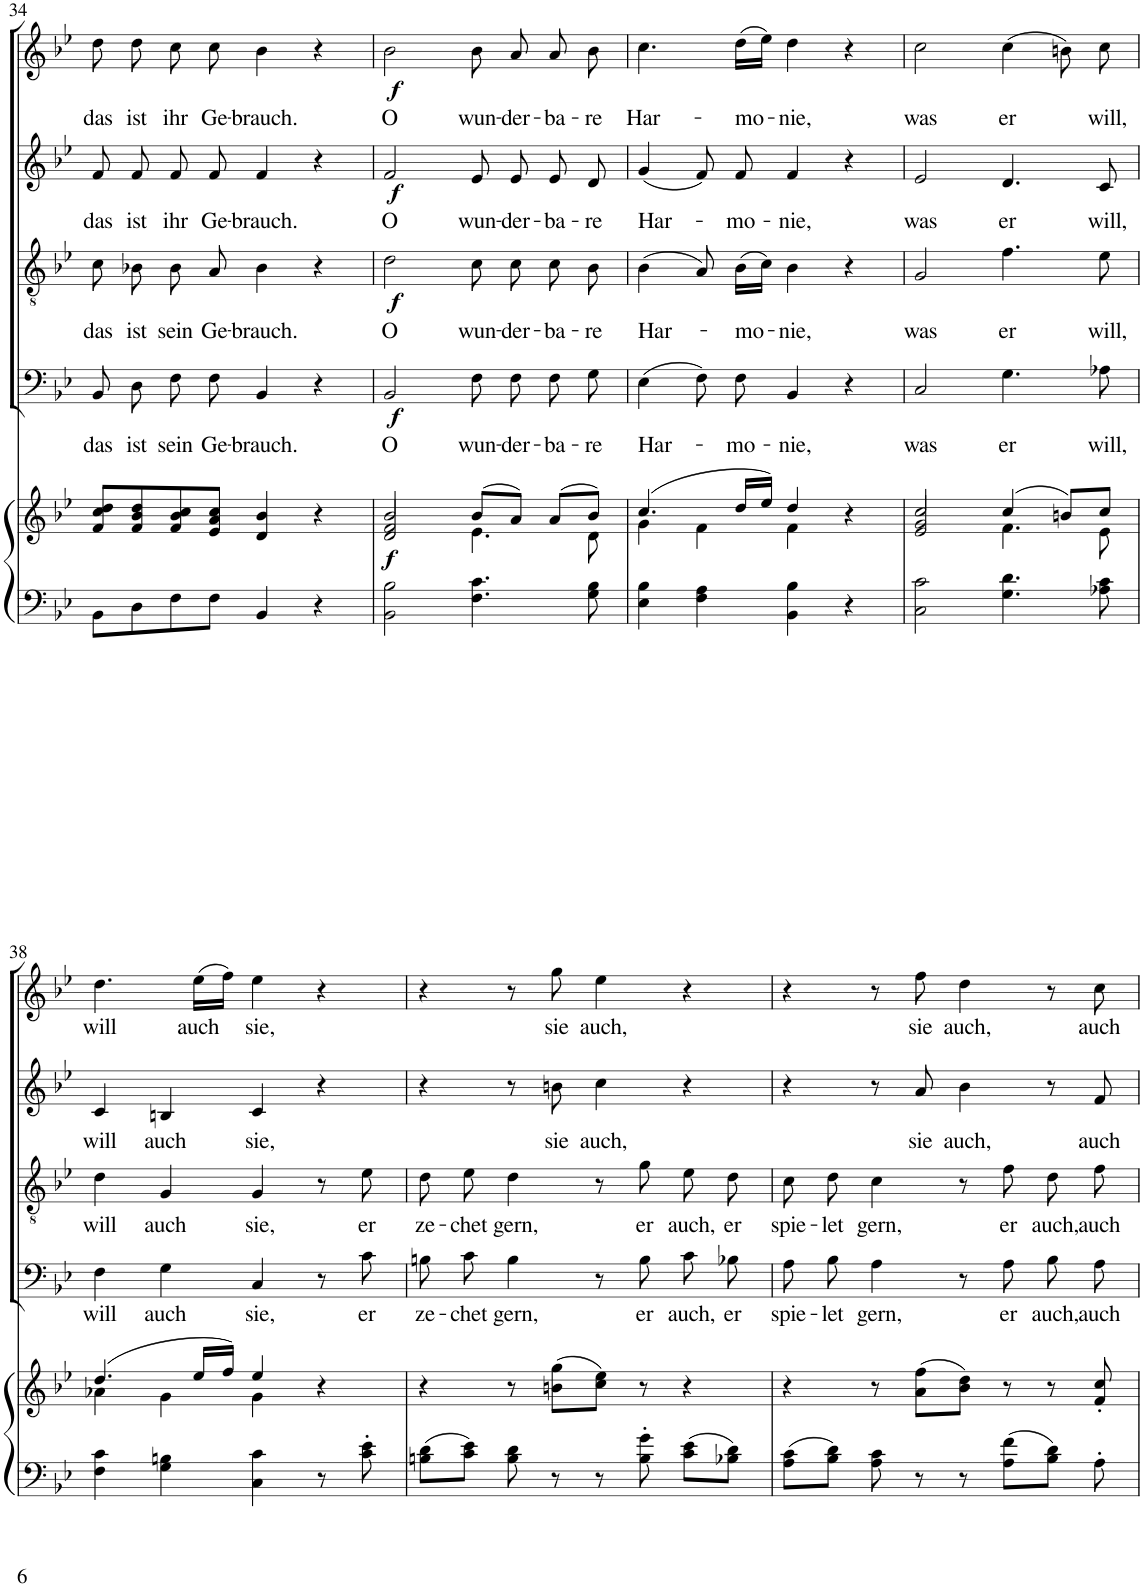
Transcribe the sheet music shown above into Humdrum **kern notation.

**kern	**kern	**dynam	**kern	**text	**dynam	**kern	**text	**dynam	**kern	**text	**dynam	**kern	**text	**dynam
*part5	*part5	*part5	*part4	*part4	*part4	*part3	*part3	*part3	*part2	*part2	*part2	*part1	*part1	*part1
*staff6	*staff5	*staff5/6	*staff4	*staff4	*staff4	*staff3	*staff3	*staff3	*staff2	*staff2	*staff2	*staff1	*staff1	*staff1
*I"Pianoforte	*	*	*I"Basso	*	*	*I"Tenore	*	*	*I"Alto	*	*	*I"Soprano	*	*
*I'Pno	*	*	*	*	*	*	*	*	*	*	*	*	*	*
!!LO:PB:g=z
*clefF4	*clefG2	*	*clefF4	*	*	*clefGv2	*	*	*clefG2	*	*	*clefG2	*	*
*k[b-e-]	*k[b-e-]	*	*k[b-e-]	*	*	*k[b-e-]	*	*	*k[b-e-]	*	*	*k[b-e-]	*	*
*M4/4	*M4/4	*	*M4/4	*	*	*M4/4	*	*	*M4/4	*	*	*M4/4	*	*
*met(c)	*met(c)	*	*met(c)	*	*	*met(c)	*	*	*met(c)	*	*	*met(c)	*	*
=34	=34	=34	=34	=34	=34	=34	=34	=34	=34	=34	=34	=34	=34	=34
!	!	!	!	!LO:LY:b	!	!	!LO:LY:b	!	!	!LO:LY:b	!	!	!LO:LY:b	!
8BB-\L	8f/ 8cc/ 8dd/L	.	8BB-/L	das	.	8c\	das	.	8f/L	das	.	8dd\	das	.
!	!	!	!	!LO:LY:b	!	!	!LO:LY:b	!	!	!LO:LY:b	!	!	!LO:LY:b	!
8D\	8f/ 8b-/ 8dd/	.	8D/J	ist	.	8B-X\	ist	.	8f/J	ist	.	8dd\	ist	.
!	!	!	!	!LO:LY:b	!	!	!LO:LY:b	!	!	!LO:LY:b	!	!	!LO:LY:b	!
8F\	8f/ 8b-/ 8cc/	.	8F\L	sein	.	8B-\	sein	.	8f/L	ihr	.	8cc\	ihr	.
!	!	!	!	!LO:LY:b	!	!	!LO:LY:b	!	!	!LO:LY:b	!	!	!LO:LY:b	!
8F\J	8e-/ 8a/ 8cc/J	.	8F\J	Ge-	.	8A/	Ge-	.	8f/J	Ge-	.	8cc\	Ge-	.
!	!	!	!	!LO:LY:b	!	!	!LO:LY:b	!	!	!LO:LY:b	!	!	!LO:LY:b	!
4BB-/	4d/ 4b-/	.	4BB-/	-brauch.	.	4B-\	-brauch.	.	4f/	-brauch.	.	4b-\	-brauch.	.
4r	4r	.	4r	.	.	4r	.	.	4r	.	.	4r	.	.
=35	=35	=35	=35	=35	=35	=35	=35	=35	=35	=35	=35	=35	=35	=35
*	*^	*	*	*	*	*	*	*	*	*	*	*	*	*
!	!	!	!LO:DY:b	!	!LO:LY:b	!LO:DY:b	!	!LO:LY:b	!LO:DY:b	!	!LO:LY:b	!LO:DY:b	!	!LO:LY:b	!LO:DY:b
2BB-\ 2B-\	2b-/	2d/ 2f/	f	2BB-/	O	f	2d\	O	f	2f/	O	f	2b-\	O	f
!	!	!	!	!	!LO:LY:b	!	!	!LO:LY:b	!	!	!LO:LY:b	!	!	!LO:LY:b	!
4.F\ 4.c\	(8b-/L	4.e-\	.	8F\L	wun-	.	8c\	wun-	.	8e-/L	wun-	.	8b-\	wun-	.
!	!	!	!	!	!LO:LY:b	!	!	!LO:LY:b	!	!	!LO:LY:b	!	!	!LO:LY:b	!
.	8a/J)	.	.	8F\J	-der-	.	8c\	-der-	.	8e-/J	-der-	.	8a/	-der-	.
!	!	!	!	!	!LO:LY:b	!	!	!LO:LY:b	!	!	!LO:LY:b	!	!	!LO:LY:b	!
.	(8a/L	.	.	8F\L	-ba-	.	8c\	-ba-	.	8e-/L	-ba-	.	8a/	-ba-	.
!	!	!	!	!	!LO:LY:b	!	!	!LO:LY:b	!	!	!LO:LY:b	!	!	!LO:LY:b	!
8G\ 8B-\	8b-/J)	8d\	.	8G\J	-re	.	8B-\	-re	.	8d/J	-re	.	8b-\	-re	.
=36	=36	=36	=36	=36	=36	=36	=36	=36	=36	=36	=36	=36	=36	=36	=36
!	!	!	!	!	!LO:LY:b	!	!	!LO:LY:b	!	!	!LO:LY:b	!	!	!LO:LY:b	!
4E-\ 4B-\	(4.cc/	4g\	.	(4E-\	Har-	.	(4B-\	Har-	.	(4g/	Har-	.	4.cc\	Har-	.
4F\ 4A\	.	4f\	.	8F\L)	.	.	8A/)	.	.	8f/L)	.	.	.	.	.
!	!	!	!	!	!LO:LY:b	!	!	!LO:LY:b	!	!	!LO:LY:b	!	!	!LO:LY:b	!
.	16dd/LL	.	.	8F\J	-mo-	.	(16B-\LL	-mo-	.	8f/J	-mo-	.	(16dd\LL	-mo-	.
.	16ee-/JJ)	.	.	.	.	.	16c\JJ)	.	.	.	.	.	16ee-\JJ)	.	.
!	!	!	!	!	!LO:LY:b	!	!	!LO:LY:b	!	!	!LO:LY:b	!	!	!LO:LY:b	!
4BB-\ 4B-\	4dd/	4f\	.	4BB-/	-nie,	.	4B-\	-nie,	.	4f/	-nie,	.	4dd\	-nie,	.
4r	4r	4ryy	.	4r	.	.	4r	.	.	4r	.	.	4r	.	.
=37	=37	=37	=37	=37	=37	=37	=37	=37	=37	=37	=37	=37	=37	=37	=37
!	!	!	!	!	!LO:LY:b	!	!	!LO:LY:b	!	!	!LO:LY:b	!	!	!LO:LY:b	!
2C\ 2c\	2cc/	2e-/ 2g/	.	2C/	was	.	2G/	was	.	2e-/	was	.	2cc\	was	.
!	!	!	!	!	!LO:LY:b	!	!	!LO:LY:b	!	!	!LO:LY:b	!	!	!LO:LY:b	!
4.G\ 4.d\	(4cc/	4.f\	.	4.G\	er	.	4.f\	er	.	4.d/	er	.	(4cc\	er	.
.	8bn/L)	.	.	.	.	.	.	.	.	.	.	.	8bn\)	.	.
!	!	!	!	!	!LO:LY:b	!	!	!LO:LY:b	!	!	!LO:LY:b	!	!	!LO:LY:b	!
8A-X\ 8c\	8cc/J	8e-\	.	8A-X\	will,	.	8e-\	will,	.	8c/	will,	.	8cc\	will,	.
!!LO:LB:g=z
=38	=38	=38	=38	=38	=38	=38	=38	=38	=38	=38	=38	=38	=38	=38	=38
!	!	!	!	!	!LO:LY:b	!	!	!LO:LY:b	!	!	!LO:LY:b	!	!	!LO:LY:b	!
4F\ 4c\	(4.dd/	4a-X\	.	4F\	will	.	4d\	will	.	4c/	will	.	4.dd\	will	.
!	!	!	!	!	!LO:LY:b	!	!	!LO:LY:b	!	!	!LO:LY:b	!	!	!	!
4G\ 4Bn\	.	4g\	.	4G\	auch	.	4G/	auch	.	4Bn/	auch	.	.	.	.
!	!	!	!	!	!	!	!	!	!	!	!	!	!	!LO:LY:b	!
.	16ee-/LL	.	.	.	.	.	.	.	.	.	.	.	(16ee-\LL	auch	.
.	16ff/JJ)	.	.	.	.	.	.	.	.	.	.	.	16ff\JJ)	.	.
!	!	!	!	!	!LO:LY:b	!	!	!LO:LY:b	!	!	!LO:LY:b	!	!	!LO:LY:b	!
4C\ 4c\	4ee-/	4g\	.	4C/	sie,	.	4G/	sie,	.	4c/	sie,	.	4ee-\	sie,	.
8r	4r	4ryy	.	8r	.	.	8r	.	.	4r	.	.	4r	.	.
!	!	!	!	!	!LO:LY:b	!	!	!LO:LY:b	!	!	!	!	!	!	!
8c\' 8e-\'	.	.	.	8c\	er	.	8e-\	er	.	.	.	.	.	.	.
*	*v	*v	*	*	*	*	*	*	*	*	*	*	*	*	*
=39	=39	=39	=39	=39	=39	=39	=39	=39	=39	=39	=39	=39	=39	=39
!	!	!	!	!LO:LY:b	!	!	!LO:LY:b	!	!	!	!	!	!	!
8Bn\ 8d\L	4r	.	8Bn\L	ze-	.	8d\	ze-	.	4r	.	.	4r	.	.
!	!	!	!	!LO:LY:b	!	!	!LO:LY:b	!	!	!	!	!	!	!
8c\ 8e-\J	.	.	8c\J	-chet	.	8e-\	-chet	.	.	.	.	.	.	.
!	!	!	!	!LO:LY:b	!	!	!LO:LY:b	!	!	!	!	!	!	!
8B\ 8d\	8r	.	4B\	gern,	.	4d\	gern,	.	8r	.	.	8r	.	.
!	!	!	!	!	!	!	!	!	!	!LO:LY:b	!	!	!LO:LY:b	!
8r	(8bn\ 8gg\L	.	.	.	.	.	.	.	8bn\	sie	.	8gg\	sie	.
!	!	!	!	!	!	!	!	!	!	!LO:LY:b	!	!	!LO:LY:b	!
8r	8cc\ 8ee-\J)	.	8r	.	.	8r	.	.	4cc\	auch,	.	4ee-\	auch,	.
!	!	!	!	!LO:LY:b	!	!	!LO:LY:b	!	!	!	!	!	!	!
8B\' 8g\'	8r	.	8B\	er	.	8g\	er	.	.	.	.	.	.	.
!	!	!	!	!LO:LY:b	!	!	!LO:LY:b	!	!	!	!	!	!	!
8c\ 8e-\L	4r	.	8c\L	auch,	.	8e-\	auch,	.	4r	.	.	4r	.	.
!	!	!	!	!LO:LY:b	!	!	!LO:LY:b	!	!	!	!	!	!	!
8B-X\ 8d\J	.	.	8B-X\J	er	.	8d\	er	.	.	.	.	.	.	.
=40	=40	=40	=40	=40	=40	=40	=40	=40	=40	=40	=40	=40	=40	=40
!	!	!	!	!LO:LY:b	!	!	!LO:LY:b	!	!	!	!	!	!	!
8A\ 8c\L	4r	.	8A\L	spie-	.	8c\	spie-	.	4r	.	.	4r	.	.
!	!	!	!	!LO:LY:b	!	!	!LO:LY:b	!	!	!	!	!	!	!
8B-\ 8d\J	.	.	8B-\J	-let	.	8d\	-let	.	.	.	.	.	.	.
!	!	!	!	!LO:LY:b	!	!	!LO:LY:b	!	!	!	!	!	!	!
8A\ 8c\	8r	.	4A\	gern,	.	4c\	gern,	.	8r	.	.	8r	.	.
!	!	!	!	!	!	!	!	!	!	!LO:LY:b	!	!	!LO:LY:b	!
8r	(8a\ 8ff\L	.	.	.	.	.	.	.	8a/	sie	.	8ff\	sie	.
!	!	!	!	!	!	!	!	!	!	!LO:LY:b	!	!	!LO:LY:b	!
8r	8b-\ 8dd\J)	.	8r	.	.	8r	.	.	4b-\	auch,	.	4dd\	auch,	.
!	!	!	!	!LO:LY:b	!	!	!LO:LY:b	!	!	!	!	!	!	!
8A\ 8f\L	8r	.	8A\	er	.	8f\	er	.	.	.	.	.	.	.
!	!	!	!	!LO:LY:b	!	!	!LO:LY:b	!	!	!	!	!	!	!
8B-\ 8d\J	8r	.	8B-\L	auch,	.	8d\	auch,	.	8r	.	.	8r	.	.
!	!	!	!	!LO:LY:b	!	!	!LO:LY:b	!	!	!LO:LY:b	!	!	!LO:LY:b	!
8A'\	8f/' 8cc/'	.	8A\J	auch	.	8f\	auch	.	8f/	auch	.	8cc\	auch	.
=	=	=	=	=	=	=	=	=	=	=	=	=	=	=
*-	*-	*-	*-	*-	*-	*-	*-	*-	*-	*-	*-	*-	*-	*-
